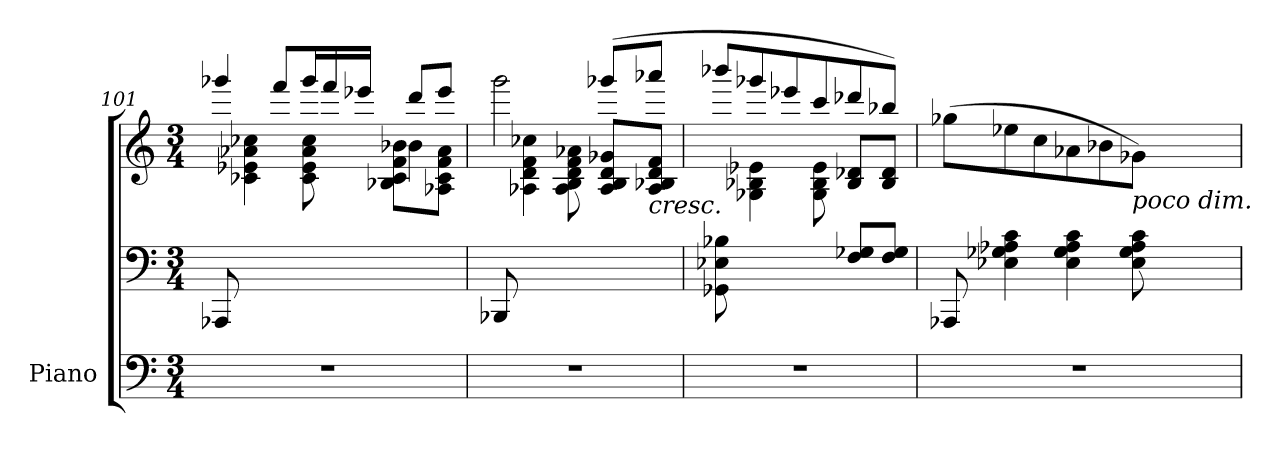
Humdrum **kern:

**kern	**kern	**kern
*part1	*part1	*part1
*staff3	*staff2	*staff1
*I"Piano	*	*
*I'Pno.	*	*
*clefF4	*clefF4	*clefG2
*k[]	*k[]	*k[]
*M3/4	*M3/4	*M3/4
=101	=101	=101
*	*	*^
*	*	*	*^
2.r	8AAA-X/	4ggg-X/	2ryy	8ryy
.	2ryy	.	.	4c-X\ 4e-X\ 4a-X\ 4cc-X\
.	.	8fff/L	.	.
*	*	*Xtuplet	*	*
.	.	24ggg-/L	.	8c-\ 8e-\ 8a-\ 8cc-\
.	.	24fff/	.	.
.	.	24eee-X/JJ	.	.
.	.	8ddd/L	4b\	8B-X\ 8c-\ 8f\ 8b-X\L
.	8ryy	8eee-/J	.	8A-X\ 8c-\ 8f\ 8a-\J
*	*	*	*v	*v
!!LO:LB:g=z
=102	=102	=102	=102
2.r	8BBB-X/	2ggg\	8ryy
.	2ryy	.	4A-X\ 4d\ 4f\ 4cc-X\
.	.	.	8A-\ 8B\ 8d\ 8f\ 8a-X\
.	.	(8ggg-X/L	8A-/ 8B/ 8d/ 8g-X/L
!	!LO:TX:a:i:t=cresc.	!	!
.	8ryy	8aaa-X/J	8A-/ 8B-X/ 8d/ 8f/J
=103	=103	=103	=103
*	*^	*	*^
2.r	8GG-X\ 8E-X\ 8B-X\	2ryy	8bbb-X/L	2.ryy	8ryy
.	2ryy	.	8ggg-X/	.	4G-X\ 4B-X\ 4e-X\
.	.	.	8eee-X/	.	.
.	.	.	8ccc/	.	8G-\ 8B-\ 8e-\
.	.	8F/ 8G-X/L	8ddd-X/	.	8B-/ 8d-X/L
.	8ryy	8F/ 8G-/J	8bb-X/J)	.	8B-/ 8d-/J
*	*v	*v	*	*	*
*	*	*v	*v	*v
=104	=104	=104
2.r	8AAA-X/	(8gg-X\L
.	4E-X\ 4G-X\ 4A-X\ 4c\	8ee-X\
.	.	8cc\
.	4E-\ 4G-\ 4A-\ 4c\	8a-X\
.	.	8b-X\
!	!	!LO:TX:b:i:t=poco dim.
.	8E-\ 8G-\ 8A-\ 8c\	8g-X\J)
=	=	=
*-	*-	*-
